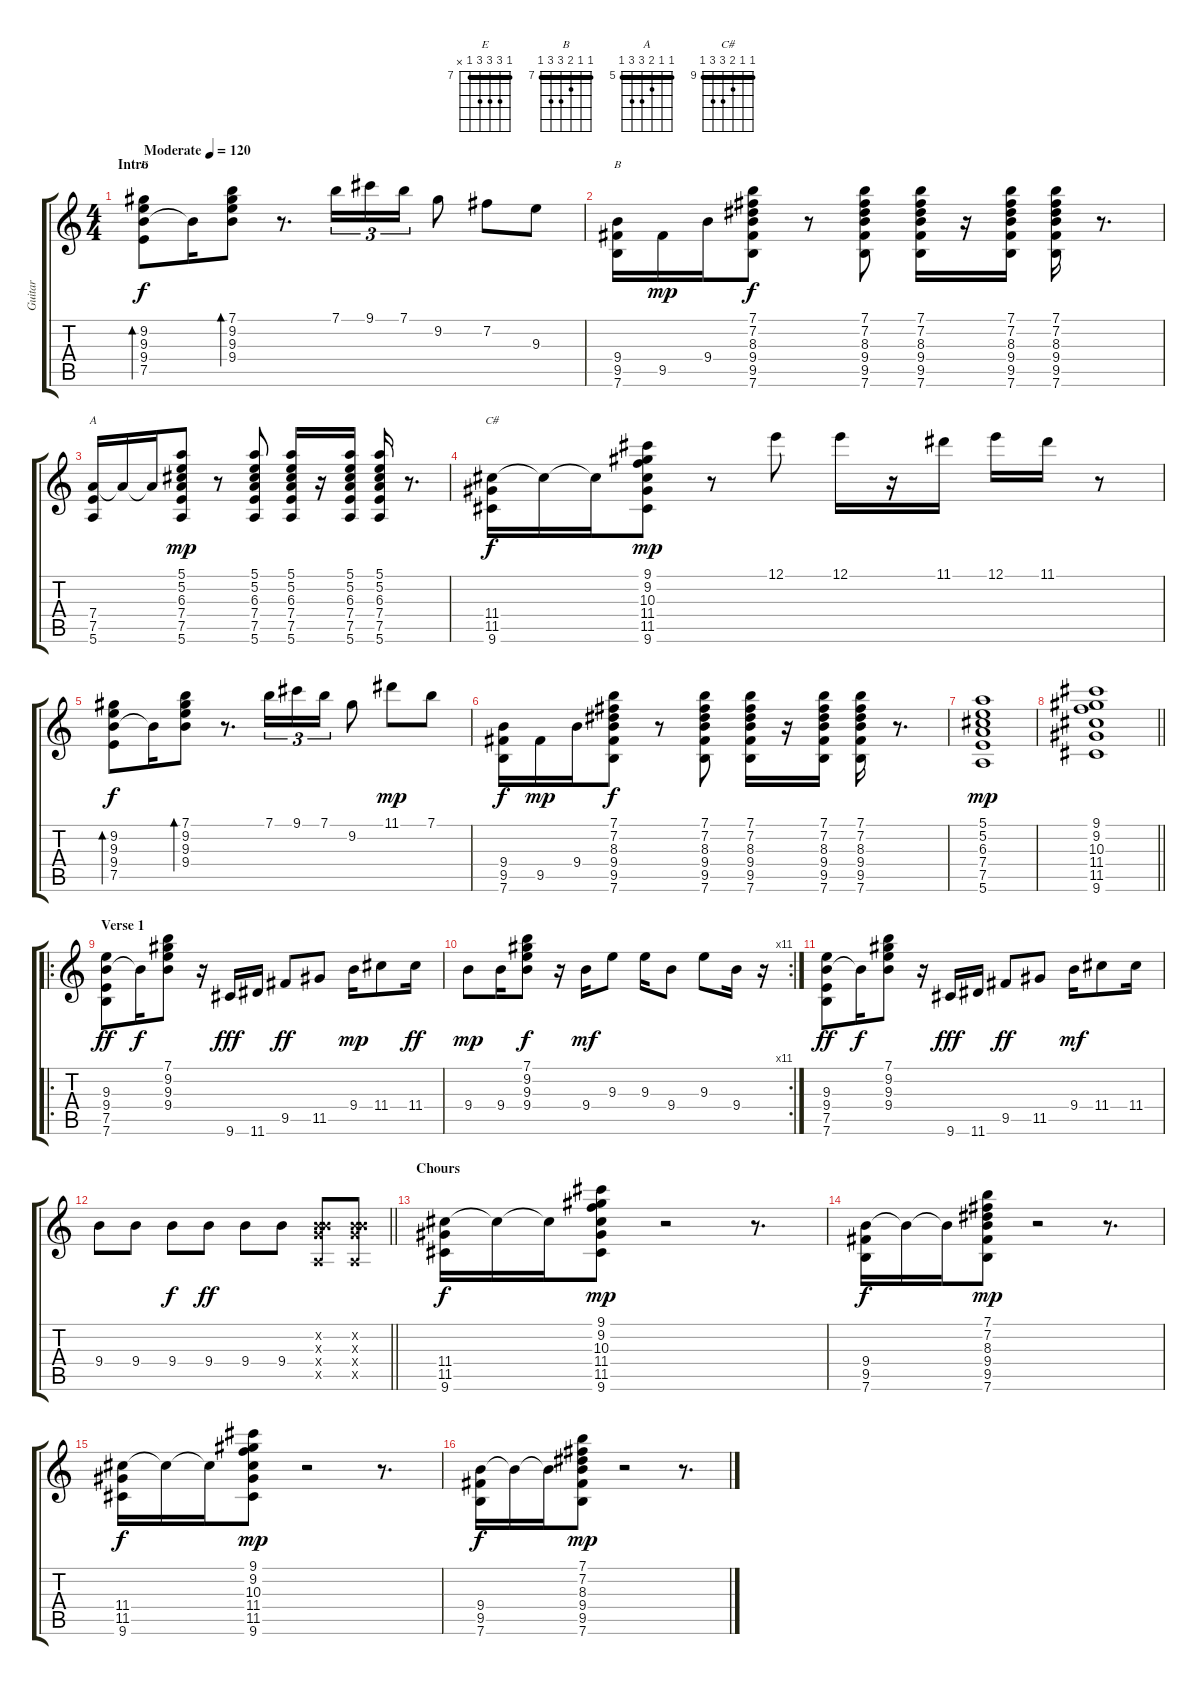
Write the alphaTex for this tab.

\track ("Guitar" "Guitar") {instrument acousticguitarsteel}
\staff {score tabs}
\tuning (E4 B3 G3 D3 A2 E2) {hide}
\chord ("E" 7 9 9 9 7 x) {firstfret 7 barre 7}
\chord ("B" 7 7 8 9 9 7) {firstfret 7 barre 7}
\chord ("A" 5 5 6 7 7 5) {firstfret 5 barre 5}
\chord ("C#" 9 9 10 11 11 9) {firstfret 9 barre 9}
\ts (4 4)
\section ("" "Intro")
\tempo (120 "Moderate")
\tempo 110
\tempo (120 "Moderate")
\clef g2
\ks c
(9.2 9.3 9.4 7.5).8{bd 30 ch "E" dy f volume 10 instrument acousticguitarsteel} 9.4{t}.16 (7.1 9.2 9.3 9.4).8{bd 30} r.8{d} 7.1.16{tu (3 2)} 9.1.16{tu (3 2)} 7.1.16{tu (3 2)} 9.2.8 7.2.8 9.3.8 |
(9.4 9.5 7.6).16{ch "B"} 9.5.16{dy mp} 9.4.16 (7.1 7.2 8.3 9.4 9.5 7.6).8{dy f} r.8 (7.1 7.2 8.3 9.4 9.5 7.6).8 (7.1 7.2 8.3 9.4 9.5 7.6).16 r.16 (7.1 7.2 8.3 9.4 9.5 7.6).16 (7.1 7.2 8.3 9.4 9.5 7.6).16 r.8{d} |
(7.4 7.5 5.6).16{ch "A"} 7.4{t}.16 7.4{t}.16 (5.1 5.2 6.3 7.4 7.5 5.6).8{dy mp} r.8 (5.1 5.2 6.3 7.4 7.5 5.6).8 (5.1 5.2 6.3 7.4 7.5 5.6).16 r.16 (5.1 5.2 6.3 7.4 7.5 5.6).16 (5.1 5.2 6.3 7.4 7.5 5.6).16 r.8{d} |
(11.4 11.5 9.6).16{ch "C#" dy f} 11.4{t}.16 11.4{t}.16 (9.1 9.2 10.3 11.4 11.5 9.6).8{dy mp} r.8 12.1.8 12.1.16 r.16 11.1.16 12.1.16 11.1.16 r.8 |
(9.2 9.3 9.4 7.5).8{bd 30 dy f} 9.4{t}.16 (7.1 9.2 9.3 9.4).8{bd 30} r.8{d} 7.1.16{tu (3 2)} 9.1.16{tu (3 2)} 7.1.16{tu (3 2)} 9.2.8 11.1.8{dy mp} 7.1.8 |
(9.4 9.5 7.6).16{dy f} 9.5.16{dy mp} 9.4.16 (7.1 7.2 8.3 9.4 9.5 7.6).8{dy f} r.8 (7.1 7.2 8.3 9.4 9.5 7.6).8 (7.1 7.2 8.3 9.4 9.5 7.6).16 r.16 (7.1 7.2 8.3 9.4 9.5 7.6).16 (7.1 7.2 8.3 9.4 9.5 7.6).16 r.8{d} |
(5.1 5.2 6.3 7.4 7.5 5.6).1{dy mp} |
\barLineRight lightlight
(9.1 9.2 10.3 11.4 11.5 9.6).1 |
\ro
\section ("" "Verse 1")
(9.3 9.4 7.5 7.6).8{dy ff} 9.4{t}.16{dy f} (7.1 9.2 9.3 9.4).8 r.16 9.6.16{dy fff} 11.6.16 9.5.8{dy ff} 11.5.8 9.4.16{dy mp} 11.4.8 11.4.16{dy ff} |
\rc 11
9.4.8{dy mp} 9.4.16 (7.1 9.2 9.3 9.4).8{dy f} r.16 9.4.16{dy mf} 9.3.8 9.3.16 9.4.8 9.3.8 9.4.16 r.16 |
(9.3 9.4 7.5 7.6).8{dy ff} 9.4{t}.16{dy f} (7.1 9.2 9.3 9.4).8 r.16 9.6.16{dy fff} 11.6.16 9.5.8{dy ff} 11.5.8 9.4.16{dy mf} 11.4.8 11.4.16 |
\barLineRight lightlight
9.4.8{volume 14} 9.4.8 9.4.8{dy f} 9.4.8{dy ff} 9.4.8 9.4.8 (0.2{x} 0.3{x} 9.4{x} 0.5{x}).8 (0.2{x} 0.3{x} 9.4{x} 0.5{x}).8 |
\section ("" "Chours")
(11.4 11.5 9.6).16{dy f} 11.4{t}.16 11.4{t}.16 (9.1 9.2 10.3 11.4 11.5 9.6).8{dy mp} r.2 r.8{d} |
(9.4 9.5 7.6).16{dy f} 9.4{t}.16 9.4{t}.16 (7.1 7.2 8.3 9.4 9.5 7.6).8{dy mp} r.2 r.8{d} |
(11.4 11.5 9.6).16{dy f} 11.4{t}.16 11.4{t}.16 (9.1 9.2 10.3 11.4 11.5 9.6).8{dy mp} r.2 r.8{d} |
(9.4 9.5 7.6).16{dy f} 9.4{t}.16 9.4{t}.16 (7.1 7.2 8.3 9.4 9.5 7.6).8{dy mp} r.2 r.8{d}
